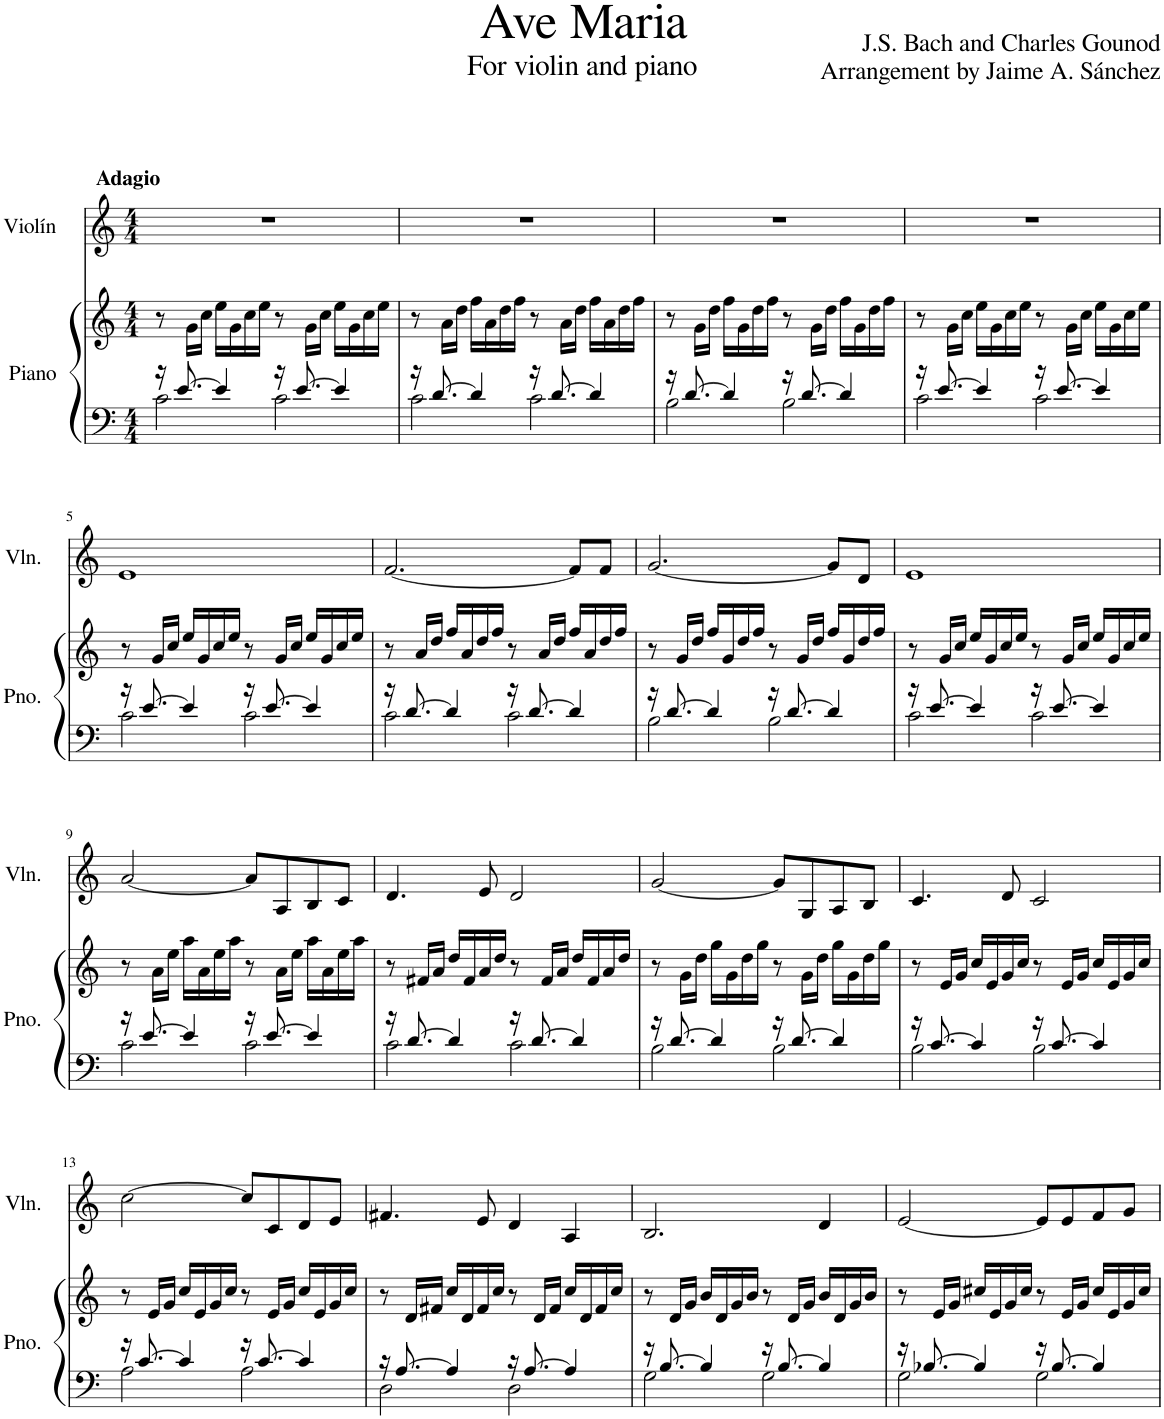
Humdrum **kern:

**kern	**kern	**kern
*part2	*part2	*part1
*staff3	*staff2	*staff1
*I"Piano	*	*I"Violín
*I'Pno.	*	*I'Vln.
*clefF4	*clefG2	*clefG2
*k[]	*k[]	*k[]
*M4/4	*M4/4	*M4/4
=1	=1	=1
*^	*	*
!	!	!	!LO:TX:a:B:t=Adagio
16r	2c\	8r	1r
[8.e/	.	.	.
.	.	16g\LL	.
.	.	16cc\JJ	.
4e/]	.	16ee\LL	.
.	.	16g\	.
.	.	16cc\	.
.	.	16ee\JJ	.
16r	2c\	8r	.
[8.e/	.	.	.
.	.	16g\LL	.
.	.	16cc\JJ	.
4e/]	.	16ee\LL	.
.	.	16g\	.
.	.	16cc\	.
.	.	16ee\JJ	.
=2	=2	=2	=2
16r	2c\	8r	1r
[8.d/	.	.	.
.	.	16a\LL	.
.	.	16dd\JJ	.
4d/]	.	16ff\LL	.
.	.	16a\	.
.	.	16dd\	.
.	.	16ff\JJ	.
16r	2c\	8r	.
[8.d/	.	.	.
.	.	16a\LL	.
.	.	16dd\JJ	.
4d/]	.	16ff\LL	.
.	.	16a\	.
.	.	16dd\	.
.	.	16ff\JJ	.
=3	=3	=3	=3
16r	2B\	8r	1r
[8.d/	.	.	.
.	.	16g\LL	.
.	.	16dd\JJ	.
4d/]	.	16ff\LL	.
.	.	16g\	.
.	.	16dd\	.
.	.	16ff\JJ	.
16r	2B\	8r	.
[8.d/	.	.	.
.	.	16g\LL	.
.	.	16dd\JJ	.
4d/]	.	16ff\LL	.
.	.	16g\	.
.	.	16dd\	.
.	.	16ff\JJ	.
=4	=4	=4	=4
16r	2c\	8r	1r
[8.e/	.	.	.
.	.	16g\LL	.
.	.	16cc\JJ	.
4e/]	.	16ee\LL	.
.	.	16g\	.
.	.	16cc\	.
.	.	16ee\JJ	.
16r	2c\	8r	.
[8.e/	.	.	.
.	.	16g\LL	.
.	.	16cc\JJ	.
4e/]	.	16ee\LL	.
.	.	16g\	.
.	.	16cc\	.
.	.	16ee\JJ	.
!!LO:LB:g=z
=5	=5	=5	=5
16r	2c\	8r	1e
[8.e/	.	.	.
.	.	16g/LL	.
.	.	16cc/JJ	.
4e/]	.	16ee/LL	.
.	.	16g/	.
.	.	16cc/	.
.	.	16ee/JJ	.
16r	2c\	8r	.
[8.e/	.	.	.
.	.	16g/LL	.
.	.	16cc/JJ	.
4e/]	.	16ee/LL	.
.	.	16g/	.
.	.	16cc/	.
.	.	16ee/JJ	.
=6	=6	=6	=6
16r	2c\	8r	[2.f/
[8.d/	.	.	.
.	.	16a/LL	.
.	.	16dd/JJ	.
4d/]	.	16ff/LL	.
.	.	16a/	.
.	.	16dd/	.
.	.	16ff/JJ	.
16r	2c\	8r	.
[8.d/	.	.	.
.	.	16a/LL	.
.	.	16dd/JJ	.
4d/]	.	16ff/LL	8f/L]
.	.	16a/	.
.	.	16dd/	8f/J
.	.	16ff/JJ	.
=7	=7	=7	=7
16r	2B\	8r	[2.g/
[8.d/	.	.	.
.	.	16g/LL	.
.	.	16dd/JJ	.
4d/]	.	16ff/LL	.
.	.	16g/	.
.	.	16dd/	.
.	.	16ff/JJ	.
16r	2B\	8r	.
[8.d/	.	.	.
.	.	16g/LL	.
.	.	16dd/JJ	.
4d/]	.	16ff/LL	8g/L]
.	.	16g/	.
.	.	16dd/	8d/J
.	.	16ff/JJ	.
=8	=8	=8	=8
16r	2c\	8r	1e
[8.e/	.	.	.
.	.	16g/LL	.
.	.	16cc/JJ	.
4e/]	.	16ee/LL	.
.	.	16g/	.
.	.	16cc/	.
.	.	16ee/JJ	.
16r	2c\	8r	.
[8.e/	.	.	.
.	.	16g/LL	.
.	.	16cc/JJ	.
4e/]	.	16ee/LL	.
.	.	16g/	.
.	.	16cc/	.
.	.	16ee/JJ	.
!!LO:LB:g=z
=9	=9	=9	=9
16r	2c\	8r	[2a/
[8.e/	.	.	.
.	.	16a\LL	.
.	.	16ee\JJ	.
4e/]	.	16aa\LL	.
.	.	16a\	.
.	.	16ee\	.
.	.	16aa\JJ	.
16r	2c\	8r	8a/L]
[8.e/	.	.	.
.	.	16a\LL	8A/
.	.	16ee\JJ	.
4e/]	.	16aa\LL	8B/
.	.	16a\	.
.	.	16ee\	8c/J
.	.	16aa\JJ	.
=10	=10	=10	=10
16r	2c\	8r	4.d/
[8.d/	.	.	.
.	.	16f#X/LL	.
.	.	16a/JJ	.
4d/]	.	16dd/LL	.
.	.	16f#/	.
.	.	16a/	8e/
.	.	16dd/JJ	.
16r	2c\	8r	2d/
[8.d/	.	.	.
.	.	16f#/LL	.
.	.	16a/JJ	.
4d/]	.	16dd/LL	.
.	.	16f#/	.
.	.	16a/	.
.	.	16dd/JJ	.
=11	=11	=11	=11
16r	2B\	8r	[2g/
[8.d/	.	.	.
.	.	16g\LL	.
.	.	16dd\JJ	.
4d/]	.	16gg\LL	.
.	.	16g\	.
.	.	16dd\	.
.	.	16gg\JJ	.
16r	2B\	8r	8g/L]
[8.d/	.	.	.
.	.	16g\LL	8G/
.	.	16dd\JJ	.
4d/]	.	16gg\LL	8A/
.	.	16g\	.
.	.	16dd\	8B/J
.	.	16gg\JJ	.
=12	=12	=12	=12
16r	2B\	8r	4.c/
[8.c/	.	.	.
.	.	16e/LL	.
.	.	16g/JJ	.
4c/]	.	16cc/LL	.
.	.	16e/	.
.	.	16g/	8d/
.	.	16cc/JJ	.
16r	2B\	8r	2c/
[8.c/	.	.	.
.	.	16e/LL	.
.	.	16g/JJ	.
4c/]	.	16cc/LL	.
.	.	16e/	.
.	.	16g/	.
.	.	16cc/JJ	.
!!LO:LB:g=z
=13	=13	=13	=13
16r	2A\	8r	[2cc\
[8.c/	.	.	.
.	.	16e/LL	.
.	.	16g/JJ	.
4c/]	.	16cc/LL	.
.	.	16e/	.
.	.	16g/	.
.	.	16cc/JJ	.
16r	2A\	8r	8cc/L]
[8.c/	.	.	.
.	.	16e/LL	8c/
.	.	16g/JJ	.
4c/]	.	16cc/LL	8d/
.	.	16e/	.
.	.	16g/	8e/J
.	.	16cc/JJ	.
=14	=14	=14	=14
16r	2D\	8r	4.f#X/
[8.A/	.	.	.
.	.	16d/LL	.
.	.	16f#X/JJ	.
4A/]	.	16cc/LL	.
.	.	16d/	.
.	.	16f#/	8e/
.	.	16cc/JJ	.
16r	2D\	8r	4d/
[8.A/	.	.	.
.	.	16d/LL	.
.	.	16f#/JJ	.
4A/]	.	16cc/LL	4A/
.	.	16d/	.
.	.	16f#/	.
.	.	16cc/JJ	.
=15	=15	=15	=15
16r	2G\	8r	2.B/
[8.B/	.	.	.
.	.	16d/LL	.
.	.	16g/JJ	.
4B/]	.	16b/LL	.
.	.	16d/	.
.	.	16g/	.
.	.	16b/JJ	.
16r	2G\	8r	.
[8.B/	.	.	.
.	.	16d/LL	.
.	.	16g/JJ	.
4B/]	.	16b/LL	4d/
.	.	16d/	.
.	.	16g/	.
.	.	16b/JJ	.
=16	=16	=16	=16
16r	2G\	8r	[2e/
[8.B-X/	.	.	.
.	.	16e/LL	.
.	.	16g/JJ	.
4B-/]	.	16cc#X/LL	.
.	.	16e/	.
.	.	16g/	.
.	.	16cc#/JJ	.
16r	2G\	8r	8e/L]
[8.B-/	.	.	.
.	.	16e/LL	8e/
.	.	16g/JJ	.
4B-/]	.	16cc#/LL	8f/
.	.	16e/	.
.	.	16g/	8g/J
.	.	16cc#/JJ	.
*v	*v	*	*
=	=	=
*-	*-	*-
